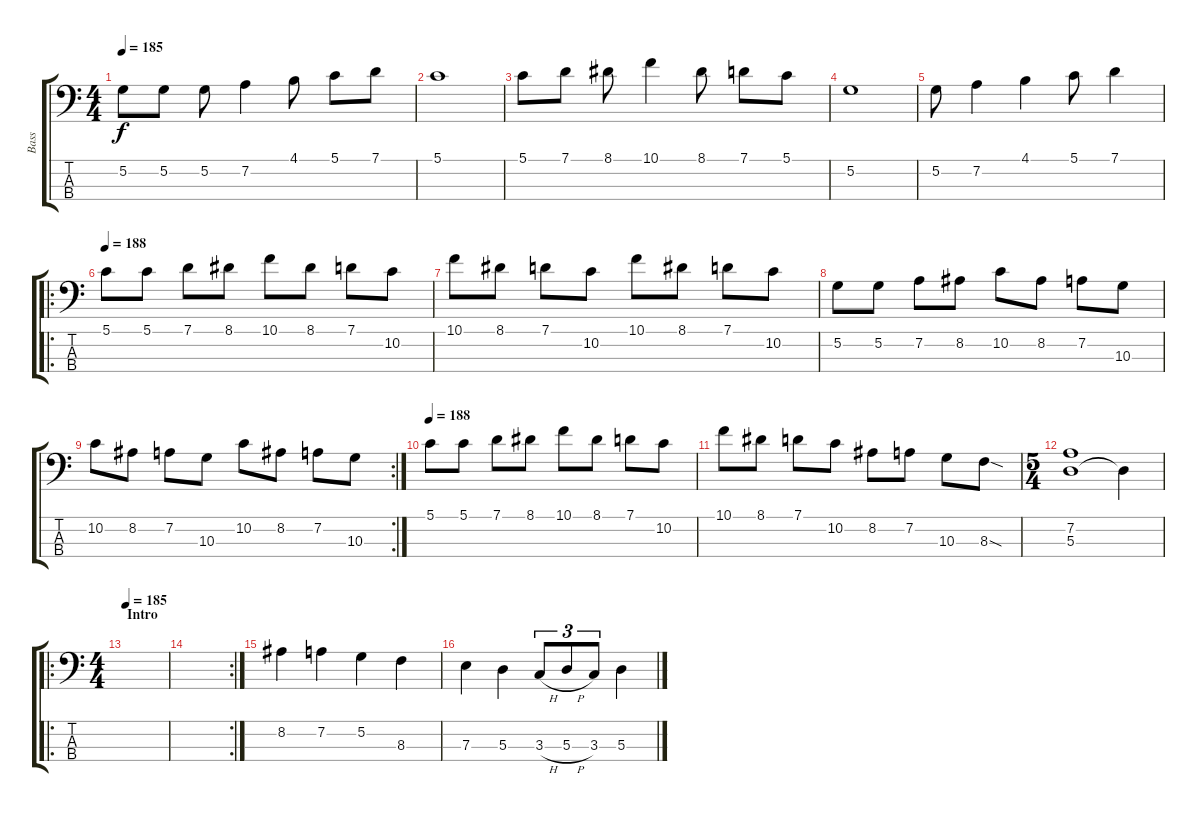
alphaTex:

\track ("Bass" "Bass") {instrument electricbassfinger}
\staff {score tabs}
\tuning (G2 D2 A1 E1) {hide}
\ts (4 4)
\tempo 185
\clef f4
\ks c
5.2.8{dy f} 5.2.8 5.2.8 7.2.4 4.1.8 5.1.8 7.1.8 |
5.1.1 |
5.1.8 7.1.8 8.1.8 10.1.4 8.1.8 7.1.8 5.1.8 |
5.2.1 |
5.2.8 7.2.4 4.1.4 5.1.8 7.1.4 |
\ro
\tempo 188
5.1.8 5.1.8 7.1.8 8.1.8 10.1.8 8.1.8 7.1.8 10.2.8 |
10.1.8 8.1.8 7.1.8 10.2.8 10.1.8 8.1.8 7.1.8 10.2.8 |
5.2.8 5.2.8 7.2.8 8.2.8 10.2.8 8.2.8 7.2.8 10.3.8 |
\rc 2
10.2.8 8.2.8 7.2.8 10.3.8 10.2.8 8.2.8 7.2.8 10.3.8 |
\tempo 188
5.1.8 5.1.8 7.1.8 8.1.8 10.1.8 8.1.8 7.1.8 10.2.8 |
10.1.8 8.1.8 7.1.8 10.2.8 8.2.8 7.2.8 10.3.8 8.3{sod}.8 |
\ts (5 4)
(7.2 5.3).1 5.3{t}.4 |
\ro
\ts (4 4)
\section ("" "Intro")
\tempo 185
|
\rc 2
|
8.2.4 7.2.4 5.2.4 8.3.4 |
7.3.4 5.3.4 3.3{h}.8{tu (3 2)} 5.3{h}.8{tu (3 2)} 3.3.8{tu (3 2)} 5.3.4
